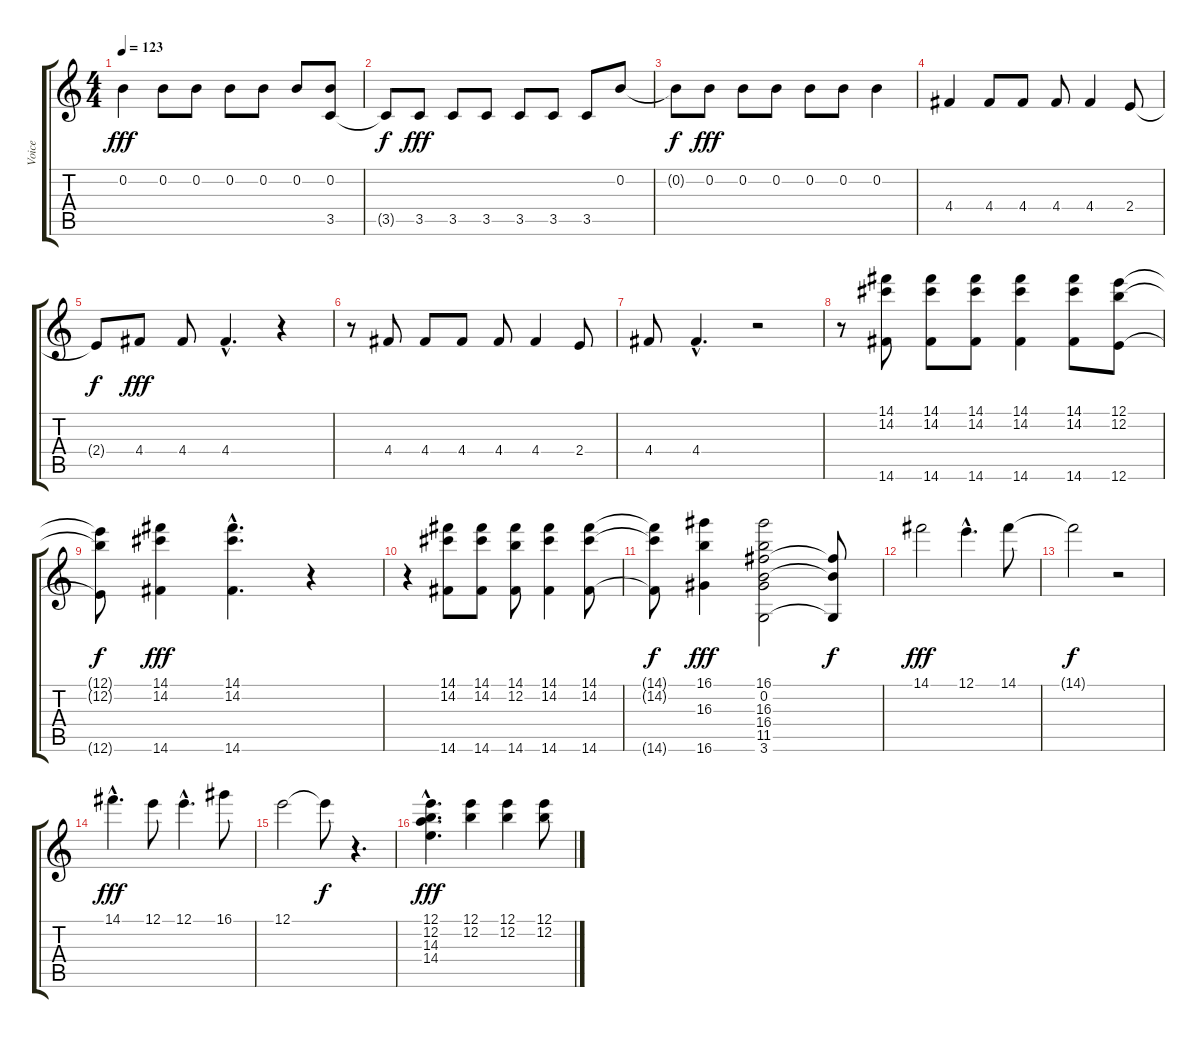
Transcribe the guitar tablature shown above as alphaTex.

\track ("Voice" "Voice") {instrument acousticguitarnylon}
\staff {score tabs}
\tuning (E4 B3 G3 D3 A2 E2) {hide}
\ts (4 4)
\tempo 123
\clef g2
\ks c
0.2.4{dy fff} 0.2.8 0.2.8 0.2.8 0.2.8 0.2.8 (0.2 3.5).8 |
3.5{t}.8{dy f} 3.5.8{dy fff} 3.5.8 3.5.8 3.5.8 3.5.8 3.5.8 0.2.8 |
0.2{t}.8{dy f} 0.2.8{dy fff} 0.2.8 0.2.8 0.2.8 0.2.8 0.2.4 |
4.4.4 4.4.8 4.4.8 4.4.8 4.4.4 2.4.8 |
2.4{t}.8{dy f} 4.4.8{dy fff} 4.4.8 4.4{hac}.4{d} r.4 |
r.8 4.4.8 4.4.8 4.4.8 4.4.8 4.4.4 2.4.8 |
4.4.8 4.4{hac}.4{d} r.2 |
r.8 (14.1 14.2 14.6).8 (14.1 14.2 14.6).8 (14.1 14.2 14.6).8 (14.1 14.2 14.6).4 (14.1 14.2 14.6).8 (12.1 12.2 12.6).8 |
(12.1{t} 12.2{t} 12.6{t}).8{dy f} (14.1 14.2 14.6).4{dy fff} (14.1{hac} 14.2{hac} 14.6{hac}).4{d} r.4 |
r.4 (14.1 14.2 14.6).8 (14.1 14.2 14.6).8 (14.1 12.2 14.6).8 (14.1 14.2 14.6).4 (14.1 14.2 14.6).8 |
(14.1{t} 14.2{t} 14.6{t}).8{dy f} (16.1 16.3 16.6).4{dy fff} (16.1 0.2 16.3 16.4 11.5 3.6).2 (0.2{t} 16.4{t} 3.6{t}).8{dy f} |
14.1.2{dy fff} 12.1{hac}.4{d} 14.1.8 |
14.1{t}.2{dy f} r.2 |
14.1{hac}.4{d dy fff} 12.1.8 12.1{hac}.4{d} 16.1.8 |
12.1.2 12.1{t}.8{dy f} r.4{d} |
(12.1{hac} 12.2 14.3{hac} 14.4{hac}).4{d dy fff} (12.1 12.2).4 (12.1 12.2).4 (12.1 12.2).8
